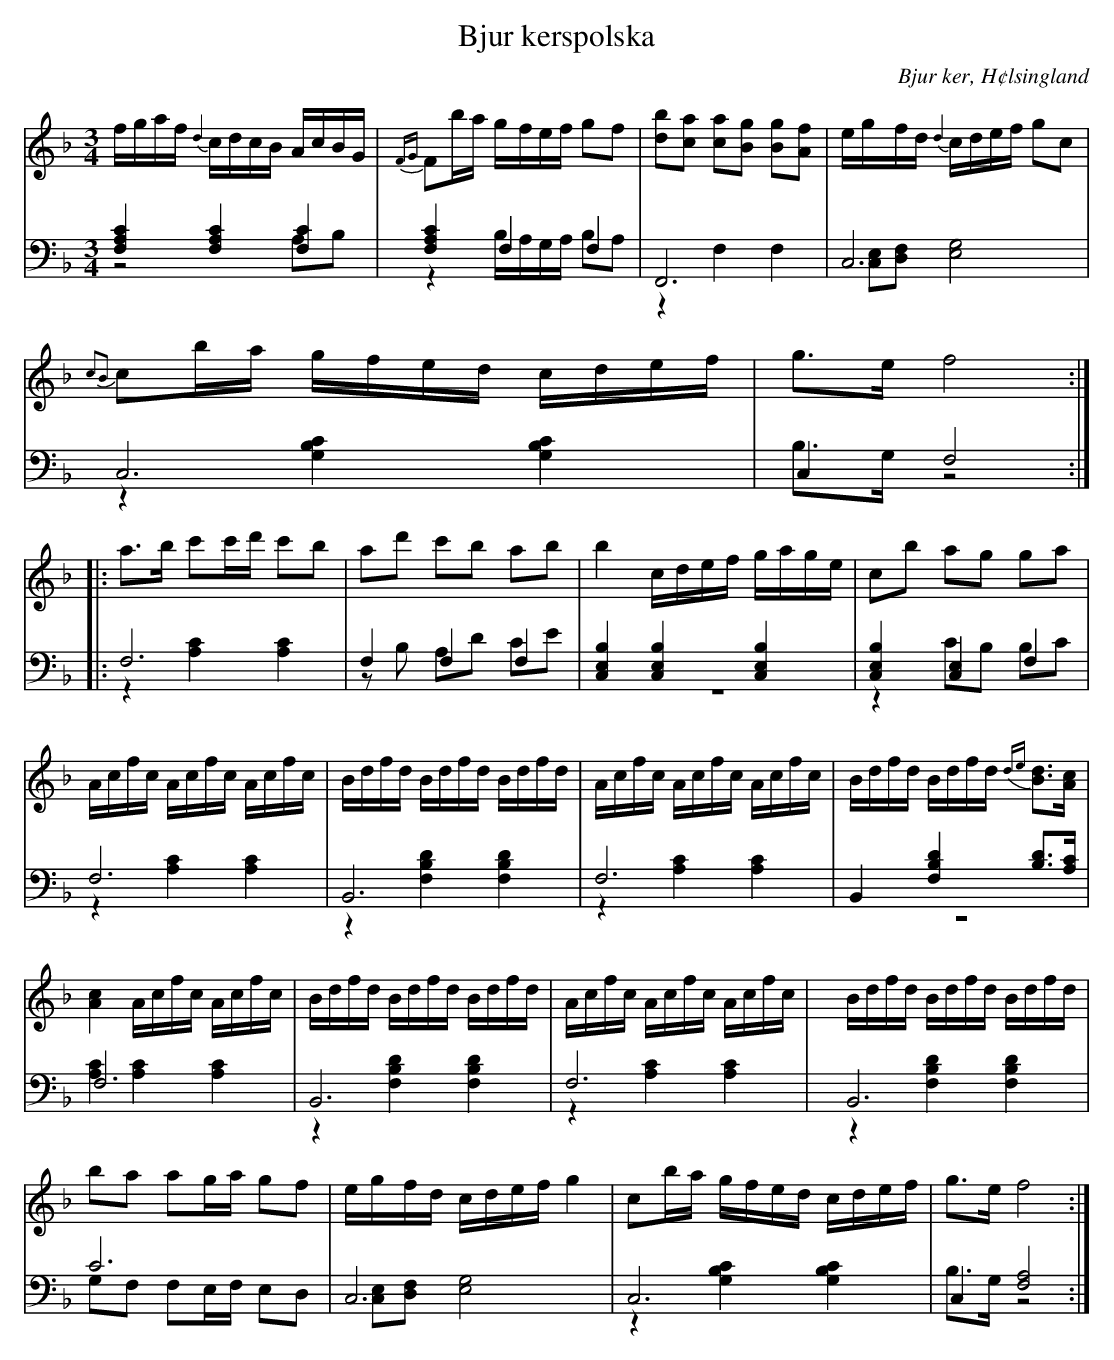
X:1
T: Bjur kerspolska
O: Bjur ker, H¢lsingland
M: 3/4
L: 1/16
K: F
V:1
V:2
V:3 merge
V:1
fgaf {d2}cdcB AcBG|{FG}F2ba gfef g2f2|[d2b2][c2a2] [c2a2][B2g2] [B2g2][A2f2] |egfd {d2}cdef g2c2|
{c2B2}c2ba gfed cdef|g2>e2 f8:|
|:a2>b2 c'2c'd' c'2b2|a2d'2 c'2b2 a2b2|b4 cdef gage|c2b2 a2g2 g2a2|
Acfc Acfc Acfc|Bdfd Bdfd Bdfd|Acfc Acfc Acfc|Bdfd Bdfd {de}[B2d2]>[A2c2]|
[A4c4] Acfc Acfc|Bdfd Bdfd Bdfd|Acfc Acfc Acfc|Bdfd Bdfd Bdfd|
b2a2 a2ga g2f2|egfd cdef g4|c2ba gfed cdef|g2>e2 f8:|
V:2 clef=bass
[F,4A,4C4] [F,4A,4C4] [F,4C4]|[F,4A,4C4] F,4 F,4|F,,12|C,12|
C,12|C,4 F,8:|
|:F,12|F,4 F,4 F,4|[C,4E,4B,4] [C,4E,4B,4] [C,4E,4B,4]|[C,4E,4B,4] [C,4E,4] F,4|
F,12|B,,12|F,12|B,,4 [F,4B,4D4] [B,2D2]>[A,2C2]|
F,12|B,,12|F,12|B,,12|
C12|C,12|C,12|C,4 [F,8A,8]:|
V:3 clef=bass
z8 A,2B,2|z4 B,A,G,A, B,2A,2|z4 F,4 F,4|[C,2E,2][D,2F,2] [E,8G,8]|
z4 [G,4B,4C4] [G,4B,4C4]|B,2>G,2 z8:|
|:z4 [A,4C4] [A,4C4]|z2B,2 A,2D2 C2E2|z12|z4 C2B,2 B,2C2|
z4 [A,4C4] [A,4C4]|z4 [F,4B,4D4] [F,4B,4D4]|z4 [A,4C4] [A,4C4]|z12|
[A,4C4] [A,4C4] [A,4C4]|z4 [F,4B,4D4] [F,4B,4D4]|z4 [A,4C4] [A,4C4]|
|z4 [F,4B,4D4] [F,4B,4D4]|G,2F,2 F,2E,F, E,2D,2|[C,2E,2][D,2F,2] [E,8G,8]|z4 [G,4B,4C4] [G,4B,4C4]|B,2>G,2 z8:|
